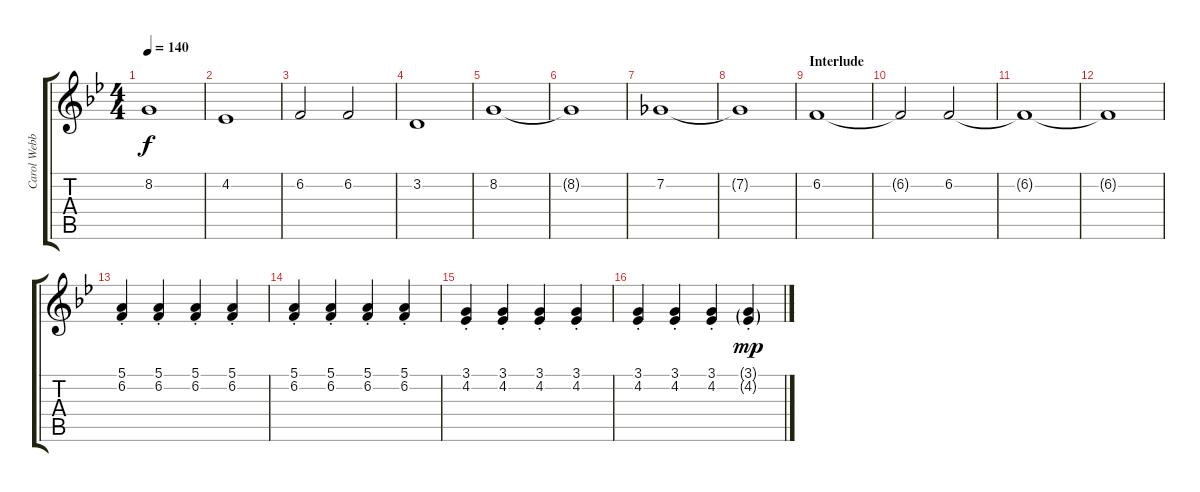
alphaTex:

\track ("Carol Webb - 2nd Violin" "Carol Webb") {instrument stringensemble1}
\staff {score tabs}
\tuning (E4 B3 G3 D3 A2 E2) {hide}
\ts (4 4)
\tempo 140
\clef g2
\ks bb
8.2.1{dy f} |
4.2.1 |
6.2.2 6.2.2 |
3.2.1 |
8.2.1 |
8.2{t}.1 |
7.2.1 |
7.2{t}.1 |
\section ("" "Interlude")
6.2.1 |
6.2{t}.2 6.2.2 |
6.2{t}.1 |
6.2{t}.1 |
\section ("" "")
(5.1{st} 6.2{st}).4{volume 6} (5.1{st} 6.2{st}).4 (5.1{st} 6.2{st}).4 (5.1{st} 6.2{st}).4 |
(5.1{st} 6.2{st}).4{volume 11} (5.1{st} 6.2{st}).4 (5.1{st} 6.2{st}).4 (5.1{st} 6.2{st}).4 |
(3.1{st} 4.2{st}).4 (3.1{st} 4.2{st}).4 (3.1{st} 4.2{st}).4 (3.1{st} 4.2{st}).4 |
(3.1{st} 4.2{st}).4 (3.1{st} 4.2{st}).4 (3.1{st} 4.2{st}).4 (3.1{g} 4.2{g st}).4{dy mp}
